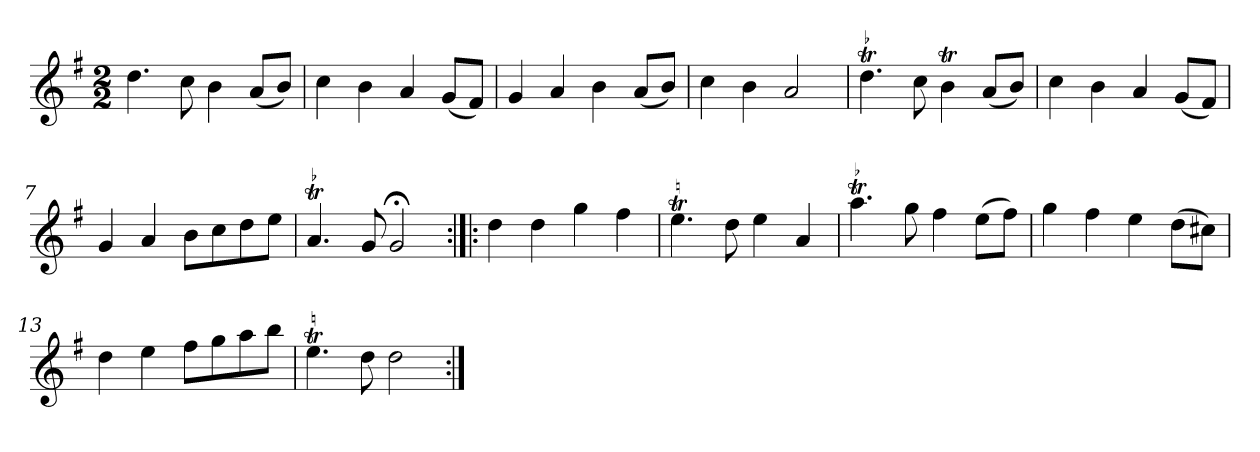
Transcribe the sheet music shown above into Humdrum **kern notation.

**kern
*part1
*staff1
*clefG2
*k[f#]
*G:
*M2/2
*MM120
=1
4.dd
8cc
4b
(8a/L
8b/J)
=2
4cc
4b
4a
(8g/L
8f#/J)
=3
4g
4a
4b
(8a/L
8b/J)
=4
4cc
4b
2a
=5
!LO:TR:acc=-
4.ddt
8cc
4bt
(8a/L
8b/J)
=6
4cc
4b
4a
(8g/L
8f#/J)
=7
4g
4a
8b\L
8cc\
8dd\
8ee\J
=8
!LO:TR:acc=-
4.at
8g
2g;<
=9:|!|:
4dd
4dd
4gg
4ff#
=10
4.eet
8dd
4ee
4a
=11
!LO:TR:acc=-
4.aat
8gg
4ff#
(8ee\L
8ff#\J)
=12
4gg
4ff#
4ee
(8dd\L
8cc#X\J)
=13
4dd
4ee
8ff#\L
8gg\
8aa\
8bb\J
=14
4.eet
8dd
2dd
=:|!
*-
